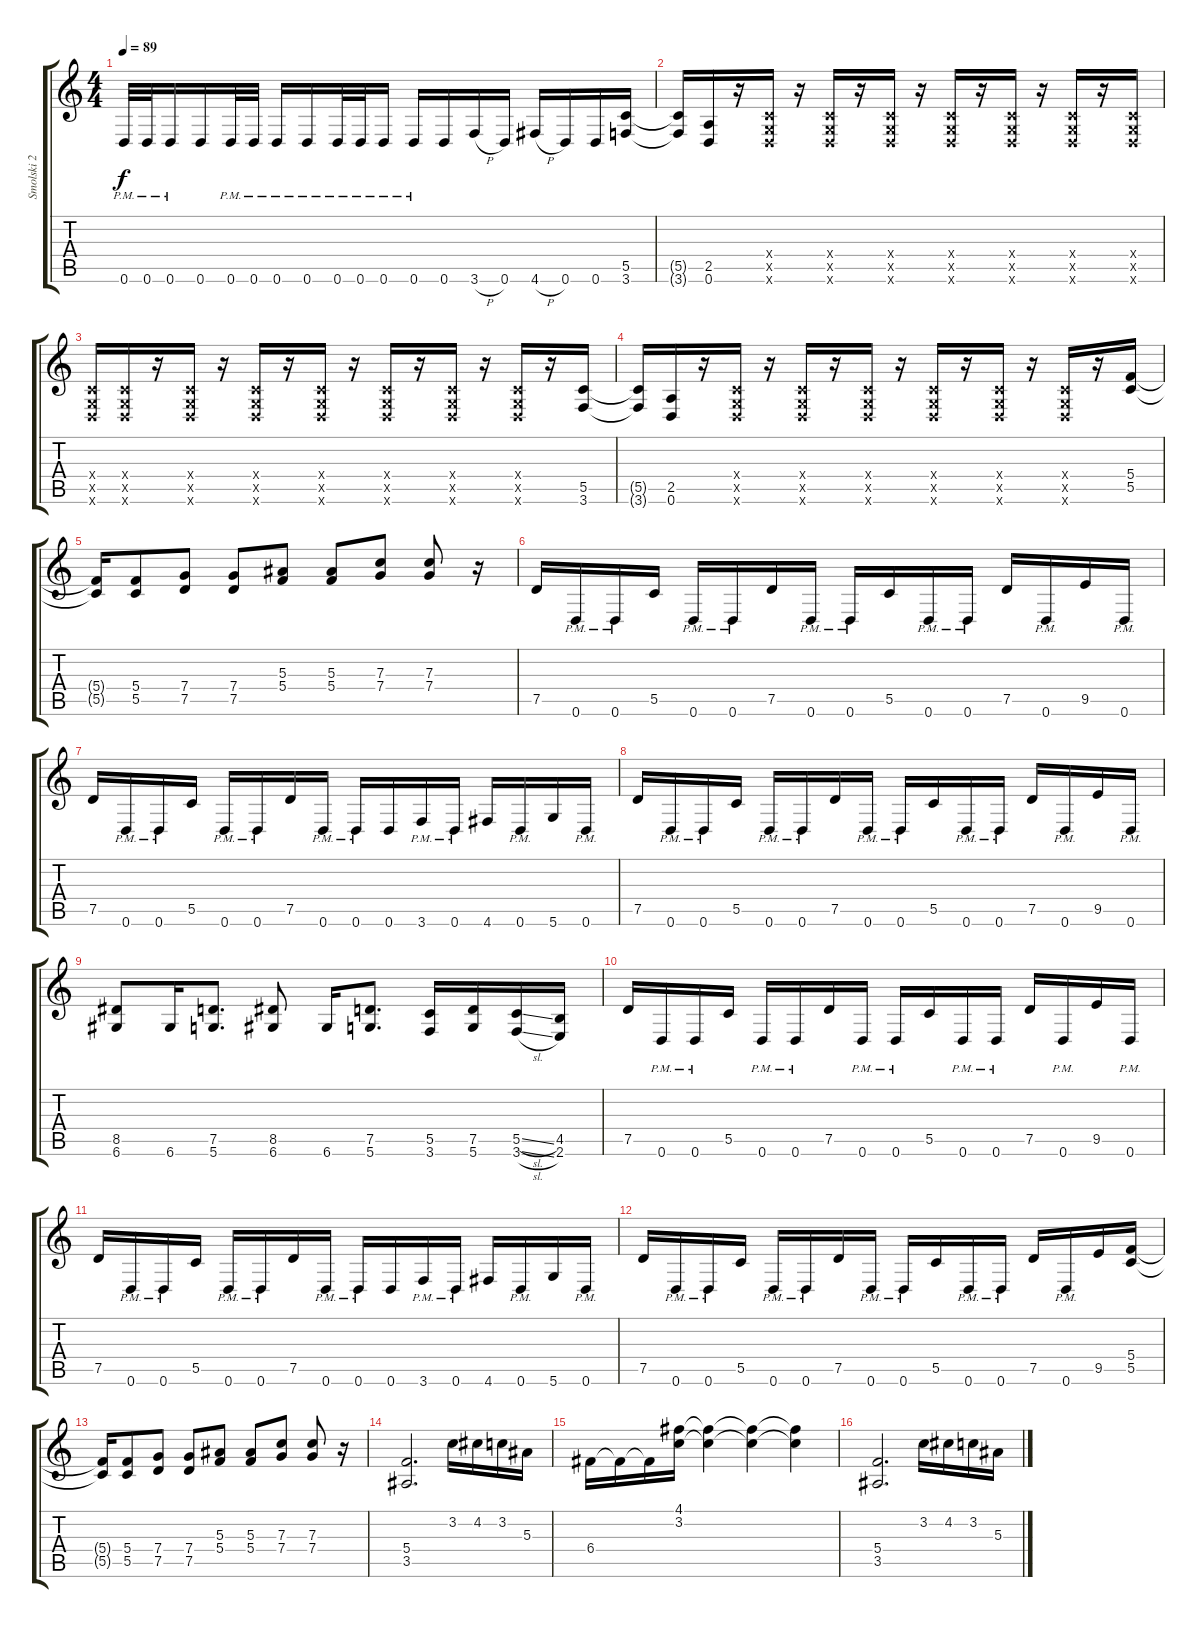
\track ("Smolski 2" "Smolski 2") {instrument distortionguitar}
\staff {score tabs}
\tuning (D4 A3 F3 C3 G2 D2) {hide}
\ts (4 4)
\tempo 89
\clef g2
\ks c
0.6{pm}.32{dy f} 0.6{pm}.32 0.6{pm}.16 0.6.16 0.6{pm}.32 0.6{pm}.32 0.6{pm}.16 0.6{pm}.16 0.6{pm}.32 0.6{pm}.32 0.6{pm}.16 0.6{pm}.16 0.6.16 3.6{h}.16 0.6.16 4.6{h}.16 0.6.16 0.6.16 (5.5 3.6).16 |
(5.5{t} 3.6{t}).16 (2.5 0.6).16 r.16 (0.4{x} 0.5{x} 0.6{x}).16 r.16 (0.4{x} 0.5{x} 0.6{x}).16 r.16 (0.4{x} 0.5{x} 0.6{x}).16 r.16 (0.4{x} 0.5{x} 0.6{x}).16 r.16 (0.4{x} 0.5{x} 0.6{x}).16 r.16 (0.4{x} 0.5{x} 0.6{x}).16 r.16 (0.4{x} 0.5{x} 0.6{x}).16 |
(0.4{x} 0.5{x} 0.6{x}).16 (0.4{x} 0.5{x} 0.6{x}).16 r.16 (0.4{x} 0.5{x} 0.6{x}).16 r.16 (0.4{x} 0.5{x} 0.6{x}).16 r.16 (0.4{x} 0.5{x} 0.6{x}).16 r.16 (0.4{x} 0.5{x} 0.6{x}).16 r.16 (0.4{x} 0.5{x} 0.6{x}).16 r.16 (0.4{x} 0.5{x} 0.6{x}).16 r.16 (5.5 3.6).16 |
(5.5{t} 3.6{t}).16 (2.5 0.6).16 r.16 (0.4{x} 0.5{x} 0.6{x}).16 r.16 (0.4{x} 0.5{x} 0.6{x}).16 r.16 (0.4{x} 0.5{x} 0.6{x}).16 r.16 (0.4{x} 0.5{x} 0.6{x}).16 r.16 (0.4{x} 0.5{x} 0.6{x}).16 r.16 (0.4{x} 0.5{x} 0.6{x}).16 r.16 (5.4 5.5).16 |
(5.4{t} 5.5{t}).16 (5.4 5.5).8 (7.4 7.5).8 (7.4 7.5).8 (5.3 5.4).8 (5.3 5.4).8 (7.3 7.4).8 (7.3 7.4).8 r.16 |
7.5.16 0.6{pm}.16 0.6{pm}.16 5.5.16 0.6{pm}.16 0.6{pm}.16 7.5.16 0.6{pm}.16 0.6{pm}.16 5.5.16 0.6{pm}.16 0.6{pm}.16 7.5.16 0.6{pm}.16 9.5.16 0.6{pm}.16 |
7.5.16 0.6{pm}.16 0.6{pm}.16 5.5.16 0.6{pm}.16 0.6{pm}.16 7.5.16 0.6{pm}.16 0.6{pm}.16 0.6.16 3.6{pm}.16 0.6{pm}.16 4.6.16 0.6{pm}.16 5.6.16 0.6{pm}.16 |
7.5.16 0.6{pm}.16 0.6{pm}.16 5.5.16 0.6{pm}.16 0.6{pm}.16 7.5.16 0.6{pm}.16 0.6{pm}.16 5.5.16 0.6{pm}.16 0.6{pm}.16 7.5.16 0.6{pm}.16 9.5.16 0.6{pm}.16 |
(8.5 6.6).8 6.6.16 (7.5 5.6).8{d} (8.5 6.6).8 6.6.16 (7.5 5.6).8{d} (5.5 3.6).16 (7.5 5.6).16 (5.5{sl} 3.6{sl}).16 (4.5 2.6).16 |
7.5.16 0.6{pm}.16 0.6{pm}.16 5.5.16 0.6{pm}.16 0.6{pm}.16 7.5.16 0.6{pm}.16 0.6{pm}.16 5.5.16 0.6{pm}.16 0.6{pm}.16 7.5.16 0.6{pm}.16 9.5.16 0.6{pm}.16 |
7.5.16 0.6{pm}.16 0.6{pm}.16 5.5.16 0.6{pm}.16 0.6{pm}.16 7.5.16 0.6{pm}.16 0.6{pm}.16 0.6.16 3.6{pm}.16 0.6{pm}.16 4.6.16 0.6{pm}.16 5.6.16 0.6{pm}.16 |
7.5.16 0.6{pm}.16 0.6{pm}.16 5.5.16 0.6{pm}.16 0.6{pm}.16 7.5.16 0.6{pm}.16 0.6{pm}.16 5.5.16 0.6{pm}.16 0.6{pm}.16 7.5.16 0.6{pm}.16 9.5.16 (5.4 5.5).16 |
(5.4{t} 5.5{t}).16 (5.4 5.5).8 (7.4 7.5).8 (7.4 7.5).8 (5.3 5.4).8 (5.3 5.4).8 (7.3 7.4).8 (7.3 7.4).8 r.16 |
(5.4 3.5).2{d volume 8 instrument overdrivenguitar} 3.2.16 4.2.16 3.2.16 5.3.16 |
6.4.16 6.4{t}.16 6.4{t}.16 (4.1 3.2).16 (4.1{t} 3.2{t}).4 (4.1{t} 3.2{t}).4 (4.1{t} 3.2{t}).4 |
(5.4 3.5).2{d} 3.2.16 4.2.16 3.2.16 5.3.16
